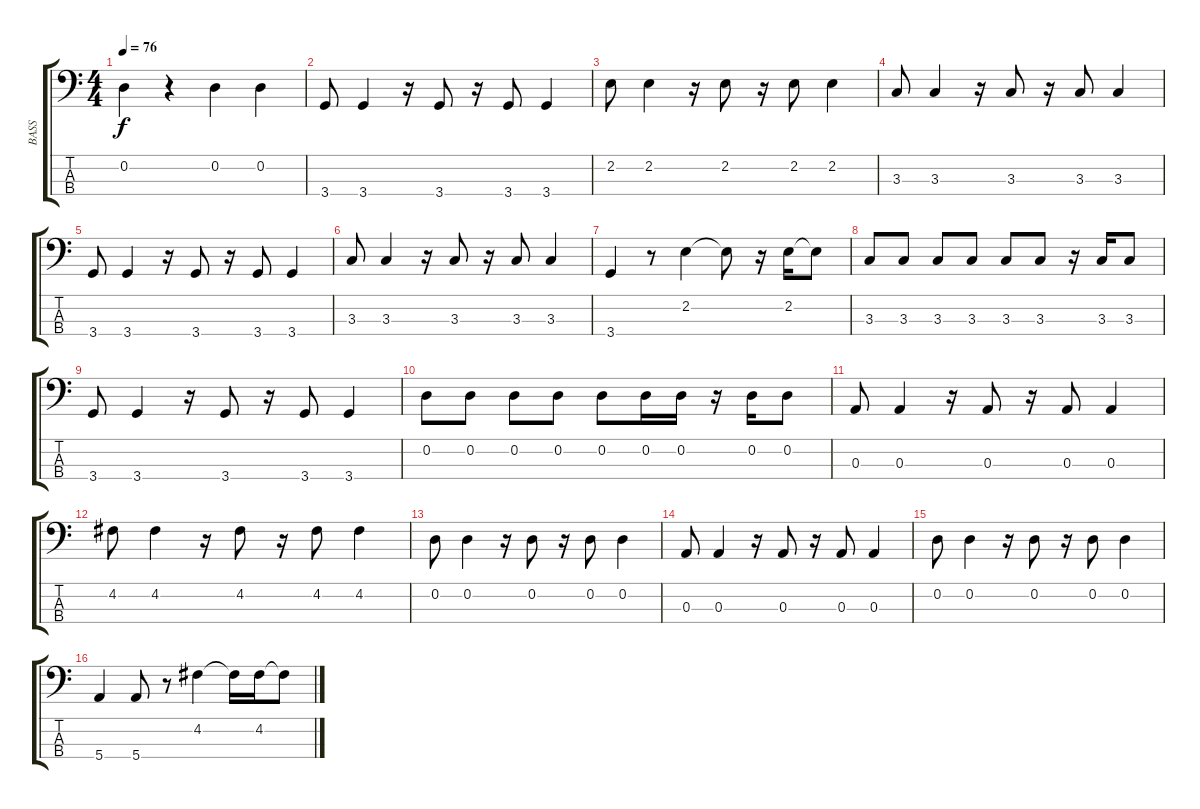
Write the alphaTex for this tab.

\track ("BASS" "BASS") {instrument electricbassfinger}
\staff {score tabs}
\tuning (G2 D2 A1 E1) {hide}
\ts (4 4)
\tempo 76
\clef f4
\ks c
0.2.4{dy f} r.4 0.2.4 0.2.4 |
3.4.8 3.4.4 r.16 3.4.8 r.16 3.4.8 3.4.4 |
2.2.8 2.2.4 r.16 2.2.8 r.16 2.2.8 2.2.4 |
3.3.8 3.3.4 r.16 3.3.8 r.16 3.3.8 3.3.4 |
3.4.8 3.4.4 r.16 3.4.8 r.16 3.4.8 3.4.4 |
3.3.8 3.3.4 r.16 3.3.8 r.16 3.3.8 3.3.4 |
3.4.4 r.8 2.2.4 2.2{t}.8 r.16 2.2.16 2.2{t}.8 |
3.3.8 3.3.8 3.3.8 3.3.8 3.3.8 3.3.8 r.16 3.3.16 3.3.8 |
3.4.8 3.4.4 r.16 3.4.8 r.16 3.4.8 3.4.4 |
0.2.8 0.2.8 0.2.8 0.2.8 0.2.8 0.2.16 0.2.16 r.16 0.2.16 0.2.8 |
0.3.8 0.3.4 r.16 0.3.8 r.16 0.3.8 0.3.4 |
4.2.8 4.2.4 r.16 4.2.8 r.16 4.2.8 4.2.4 |
0.2.8 0.2.4 r.16 0.2.8 r.16 0.2.8 0.2.4 |
0.3.8 0.3.4 r.16 0.3.8 r.16 0.3.8 0.3.4 |
0.2.8 0.2.4 r.16 0.2.8 r.16 0.2.8 0.2.4 |
5.4.4 5.4.8 r.8 4.2.4 4.2{t}.16 4.2.16 4.2{t}.8
